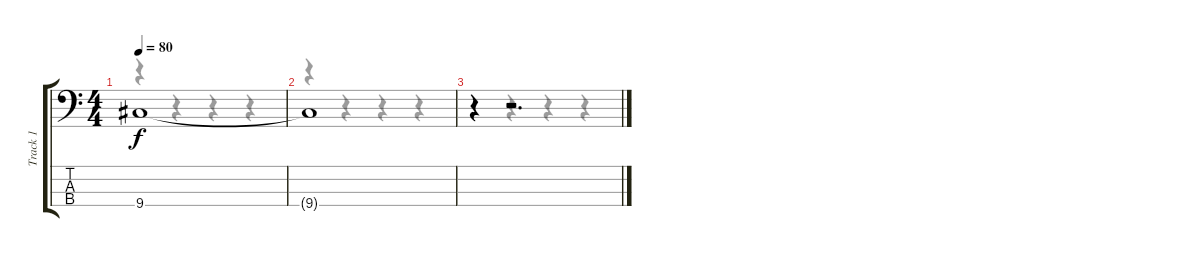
\track ("Track 1" "Track 1") {instrument electricbassfinger}
\staff {score tabs}
\tuning (G2 D2 A1 E1) {hide}
\voice
\ts (4 4)
\tempo 80
\clef f4
\ks c
9.4{t}.1{dy f} |
9.4{t}.1 |
r.4 r.2{d}
\voice
\clef f4
\ottava regular
\simile none
\ks c
r.4{dy f} r.4 r.4 r.4 |
r.4 r.4 r.4 r.4 |
r.4 r.4 r.4 r.4
